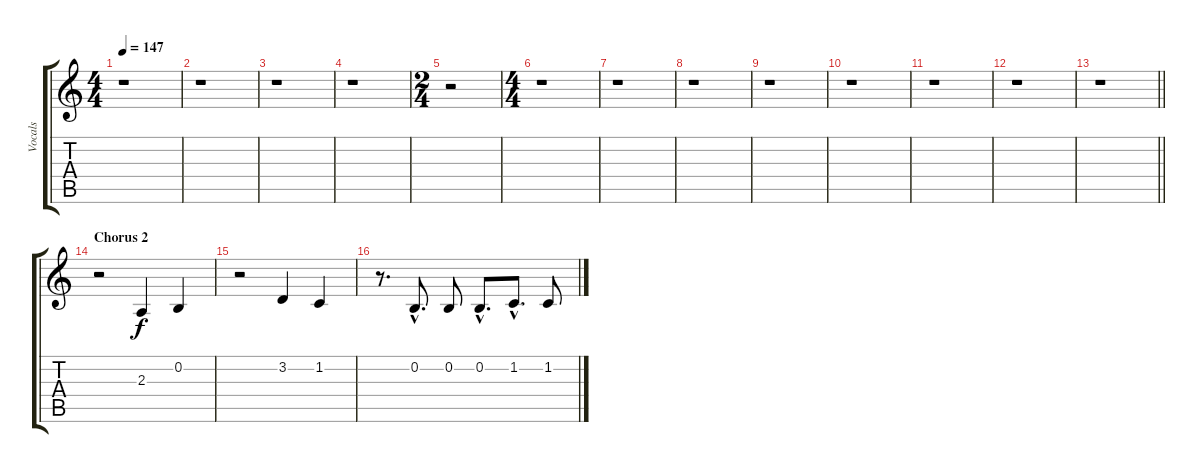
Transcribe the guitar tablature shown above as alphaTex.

\track ("Vocals" "Vocals") {instrument altosax}
\staff {score tabs}
\tuning (E4 B3 G3 D3 A2 E2) {hide}
\ts (4 4)
\tempo 147
\clef g2
\ks aminor
r.1{dy f} |
r.1 |
r.1 |
r.1 |
\ts (2 4)
r.2 |
\ts (4 4)
r.1 |
r.1 |
r.1 |
r.1 |
r.1 |
r.1 |
r.1 |
\barLineRight lightlight
r.1 |
\section ("" "Chorus 2")
r.2 2.3.4 0.2.4 |
r.2 3.2.4 1.2.4 |
r.8{d} 0.2{hac}.8{d} 0.2.8 0.2{hac}.8{d} 1.2{hac}.8{d} 1.2.8
